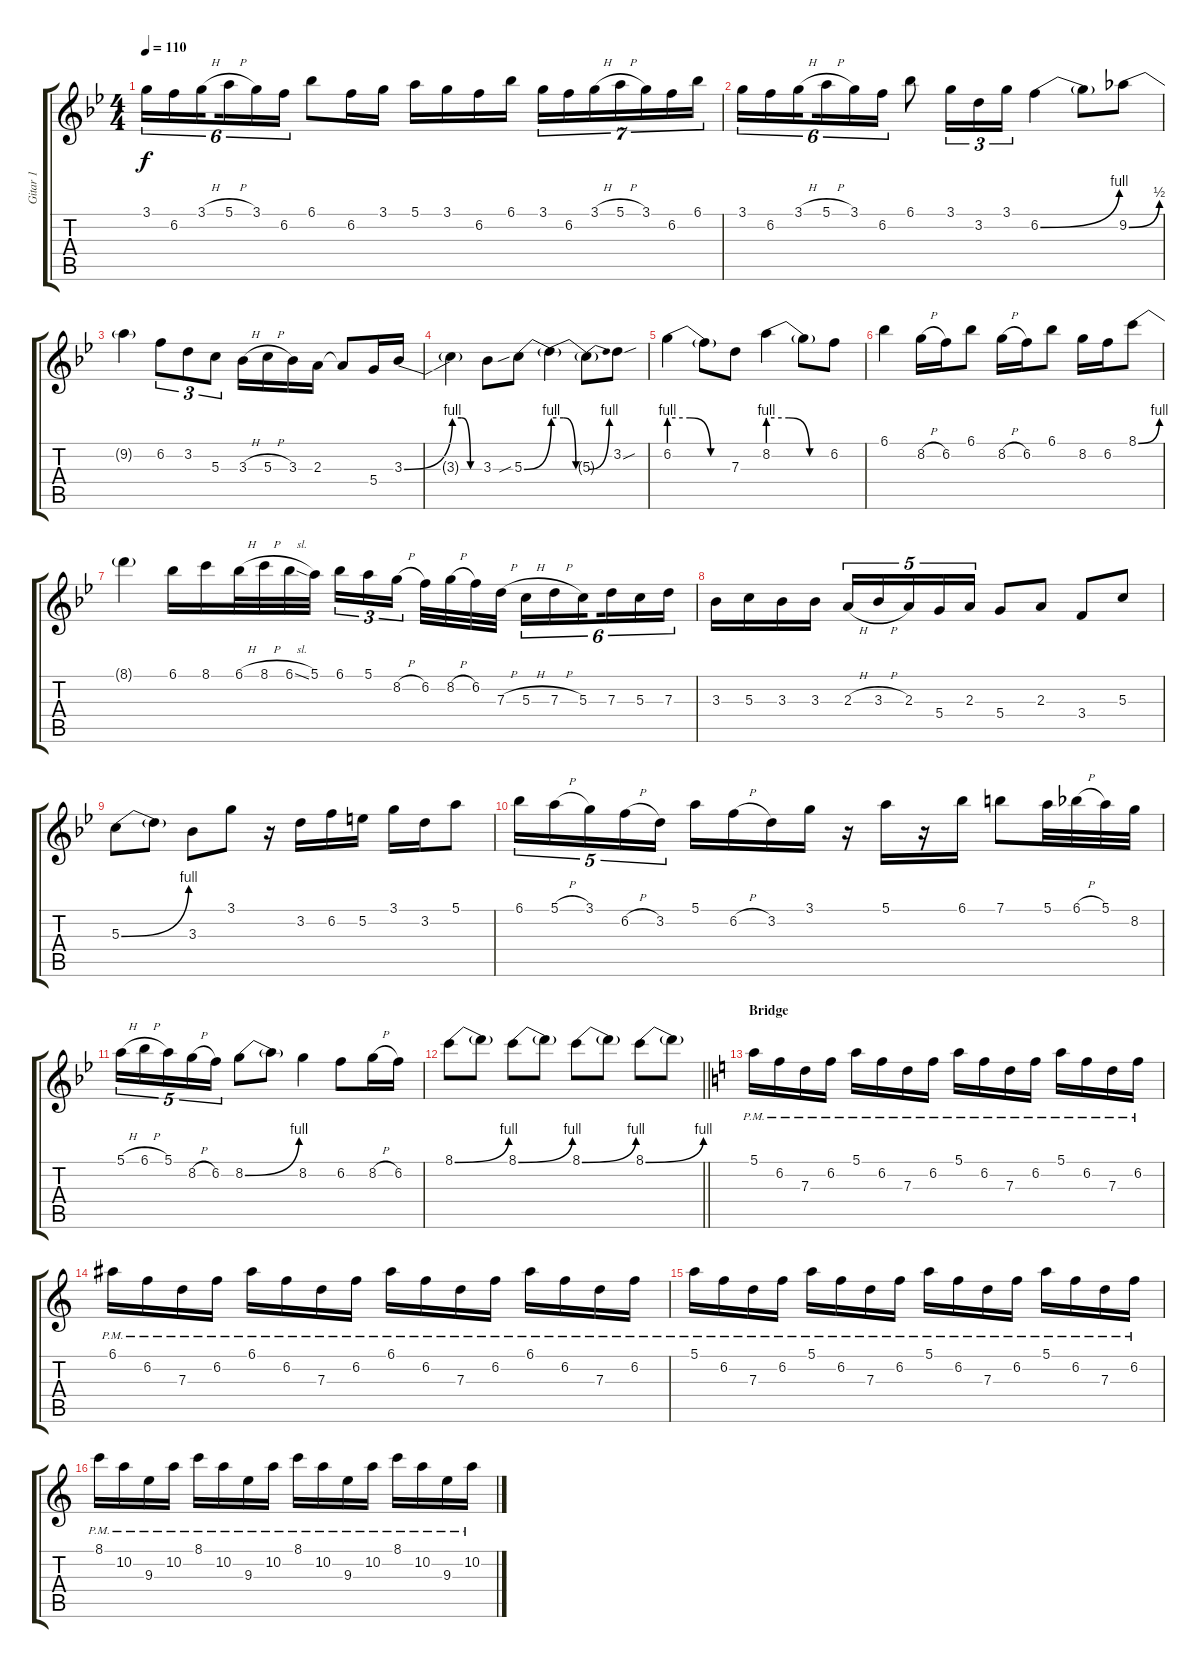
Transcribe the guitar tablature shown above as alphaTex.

\track ("Gitar 1" "Gitar 1") {instrument overdrivenguitar}
\staff {score tabs}
\tuning (E4 B3 G3 D3 A2 E2) {hide}
\ts (4 4)
\tempo 110
\clef g2
\ks bb
3.1.16{tu (6 4) dy f} 6.2.16{tu (6 4)} 3.1{h}.16{tu (6 4) beam splitsecondary} 5.1{h}.16{tu (6 4)} 3.1.16{tu (6 4)} 6.2.16{tu (6 4)} 6.1.8 6.2.16 3.1.16 5.1.16 3.1.16 6.2.16 6.1.16 3.1.16{tu (7 4)} 6.2.16{tu (7 4)} 3.1{h}.16{tu (7 4)} 5.1{h}.16{tu (7 4)} 3.1.16{tu (7 4)} 6.2.16{tu (7 4)} 6.1.16{tu (7 4)} |
3.1.16{tu (6 4)} 6.2.16{tu (6 4)} 3.1{h}.16{tu (6 4) beam splitsecondary} 5.1{h}.16{tu (6 4)} 3.1.16{tu (6 4)} 6.2.16{tu (6 4)} 6.1.8 3.1.16{tu (3 2)} 3.2.16{tu (3 2)} 3.1.16{tu (3 2)} 6.2{be (bend 0 0 60 4)}.4 6.2{t}.8 9.2{be (bend 0 0 60 2)}.8 |
9.2{t}.4 6.2.8{tu (3 2)} 3.2.8{tu (3 2)} 5.3.8{tu (3 2)} 3.3{h}.16 5.3{h}.16 3.3.16 2.3.16 2.3{t}.8 5.4.16 3.3{be (bend 0 0 60 4)}.16 |
3.3{be (custom 0 4 20 4 40 0 60 0) t}.4 3.3.8 5.3{be (bend 0 0 60 4) sib}.8 5.3{be (custom 0 4 20 4 40 0 60 0) t}.4 5.3{be (bend 0 0 60 4) t}.8 3.2{sou}.8 |
6.2{be (custom 0 4 20 4 40 0 60 0)}.4 6.2{t}.8 7.3.8 8.2{be (custom 0 4 20 4 40 0 60 0)}.4 8.2{t}.8 6.2.8 |
6.1.4 8.2{h}.16 6.2.16 6.1.8 8.2{h}.16 6.2.16 6.1.8 8.2.16 6.2.16 8.1{be (bend 0 0 60 4)}.8 |
8.1{t}.4 6.1.16 8.1.16 6.1{h}.32 8.1{h}.32 6.1{sl}.32 5.1.32 6.1.16{tu (3 2)} 5.1.16{tu (3 2)} 8.2{h}.16{tu (3 2) beam splitsecondary} 6.2.32 8.2{h}.32 6.2.32 7.3{h}.32 5.3{h}.16{tu (6 4)} 7.3{h}.16{tu (6 4)} 5.3.16{tu (6 4) beam splitsecondary} 7.3.16{tu (6 4)} 5.3.16{tu (6 4)} 7.3.16{tu (6 4)} |
3.3.16 5.3.16 3.3.16 3.3.16 2.3{h}.16{tu (5 4)} 3.3{h}.16{tu (5 4)} 2.3.16{tu (5 4)} 5.4.16{tu (5 4)} 2.3.16{tu (5 4)} 5.4.8 2.3.8 3.4.8 5.3.8 |
5.3{be (bend 0 0 60 4)}.8 5.3{t}.8 3.3.8 3.1.8 r.16 3.2.16 6.2.16 5.2.16 3.1.16 3.2.16 5.1.8 |
6.1.16{tu (5 4)} 5.1{h}.16{tu (5 4)} 3.1.16{tu (5 4)} 6.2{h}.16{tu (5 4)} 3.2.16{tu (5 4)} 5.1.16 6.2{h}.16 3.2.16 3.1.16 r.16 5.1.16 r.16 6.1.16 7.1.8 5.1.32 6.1{h}.32 5.1.32 8.2.32 |
5.1{h}.16{tu (5 4)} 6.1{h}.16{tu (5 4)} 5.1.16{tu (5 4)} 8.2{h}.16{tu (5 4)} 6.2.16{tu (5 4)} 8.2{be (bend 0 0 60 4)}.8 8.2{t}.8 8.2.4 6.2.8 8.2{h}.16 6.2.16 |
\barLineRight lightlight
8.1{be (bend 0 0 60 4)}.8 8.1{t}.8 8.1{be (bend 0 0 60 4)}.8 8.1{t}.8 8.1{be (bend 0 0 60 4)}.8 8.1{t}.8 8.1{be (bend 0 0 60 4)}.8 8.1{t}.8 |
\section ("" "Bridge")
\ks c
5.1{pm}.16 6.2{pm}.16 7.3{pm}.16 6.2{pm}.16 5.1{pm}.16 6.2{pm}.16 7.3{pm}.16 6.2{pm}.16 5.1{pm}.16 6.2{pm}.16 7.3{pm}.16 6.2{pm}.16 5.1{pm}.16 6.2{pm}.16 7.3{pm}.16 6.2{pm}.16 |
6.1{pm}.16 6.2{pm}.16 7.3{pm}.16 6.2{pm}.16 6.1{pm}.16 6.2{pm}.16 7.3{pm}.16 6.2{pm}.16 6.1{pm}.16 6.2{pm}.16 7.3{pm}.16 6.2{pm}.16 6.1{pm}.16 6.2{pm}.16 7.3{pm}.16 6.2{pm}.16 |
5.1{pm}.16 6.2{pm}.16 7.3{pm}.16 6.2{pm}.16 5.1{pm}.16 6.2{pm}.16 7.3{pm}.16 6.2{pm}.16 5.1{pm}.16 6.2{pm}.16 7.3{pm}.16 6.2{pm}.16 5.1{pm}.16 6.2{pm}.16 7.3{pm}.16 6.2{pm}.16 |
8.1{pm}.16 10.2{pm}.16 9.3{pm}.16 10.2{pm}.16 8.1{pm}.16 10.2{pm}.16 9.3{pm}.16 10.2{pm}.16 8.1{pm}.16 10.2{pm}.16 9.3{pm}.16 10.2{pm}.16 8.1{pm}.16 10.2{pm}.16 9.3{pm}.16 10.2{pm}.16
